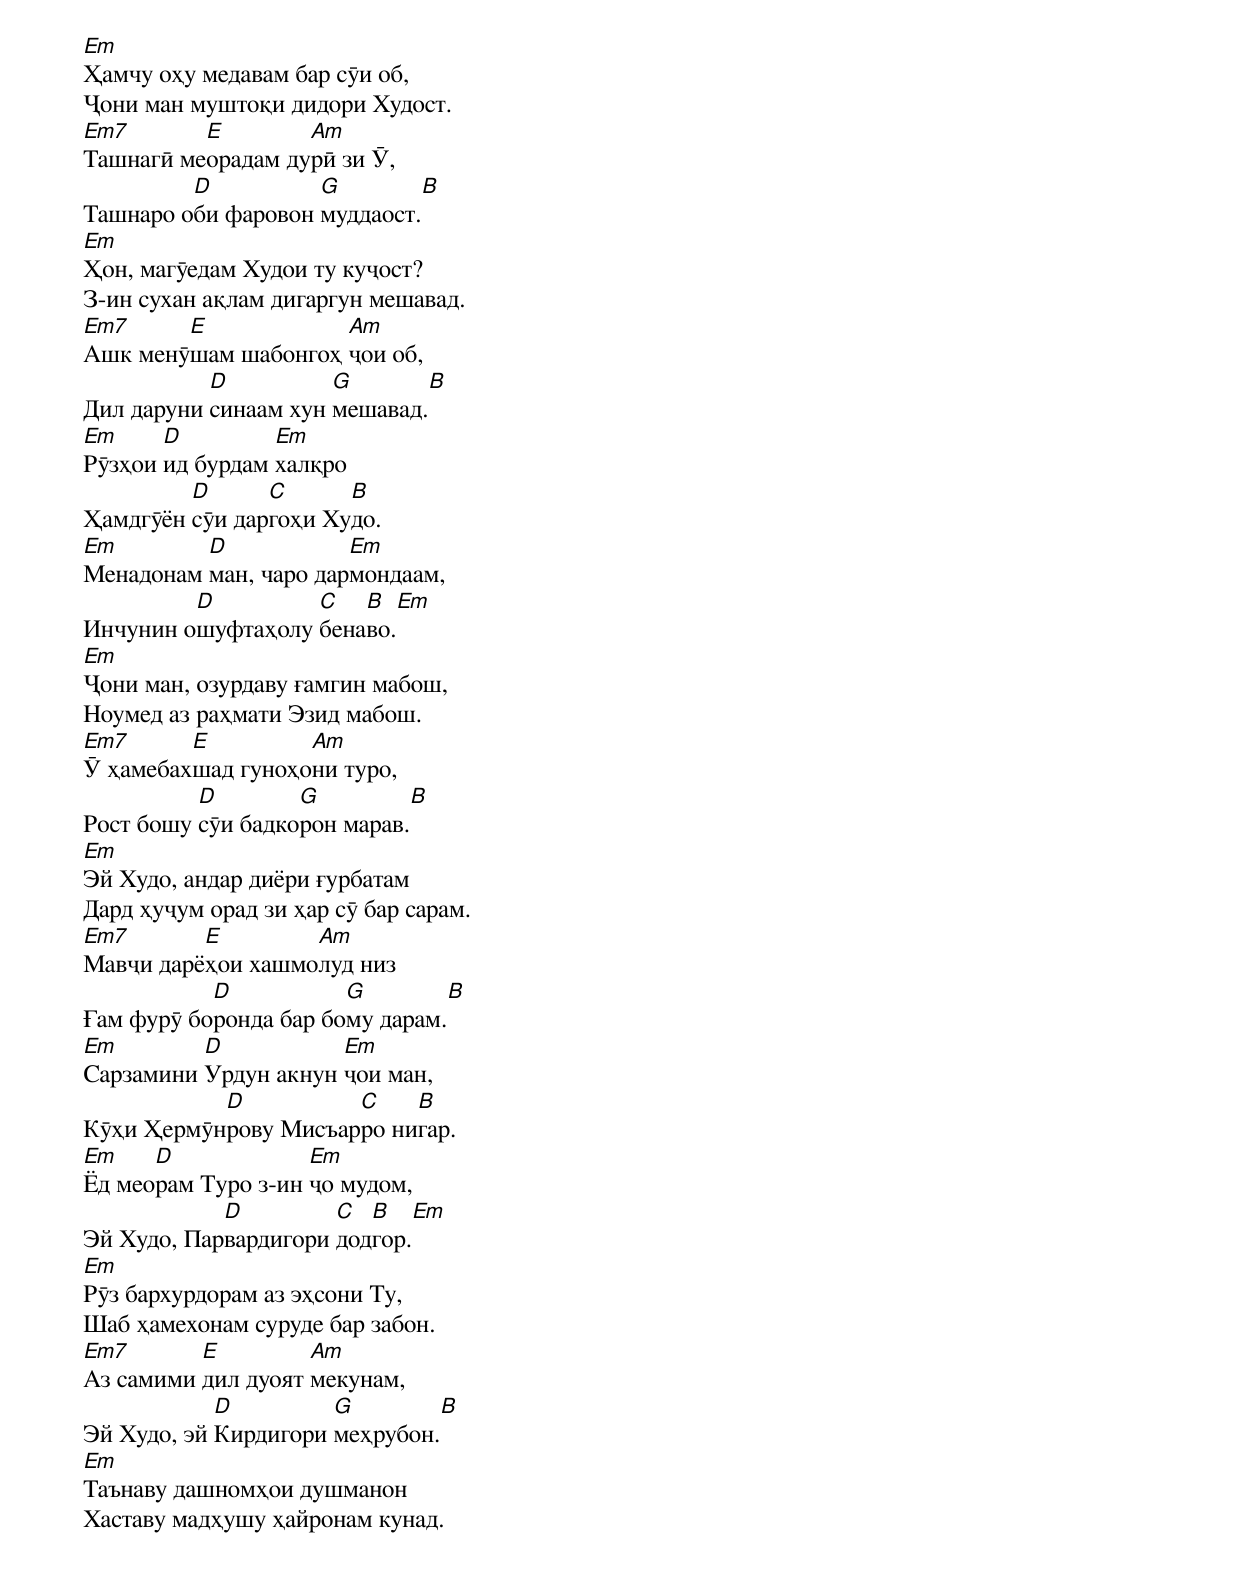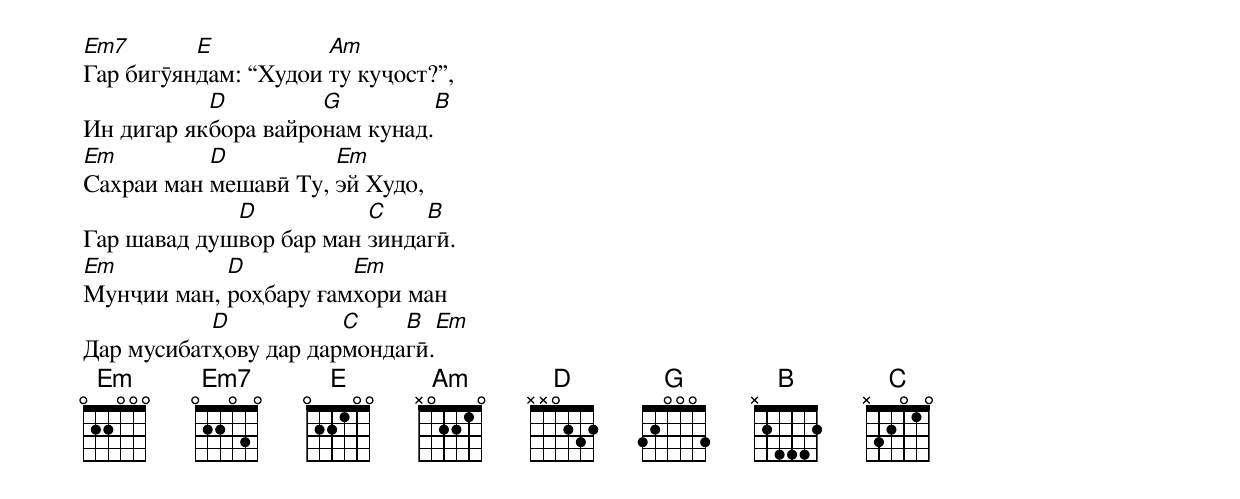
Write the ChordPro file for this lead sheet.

[Em]Ҳамчу оҳу медавам бар сӯи об,
Ҷони ман муштоқи дидори Худост.
[Em7]Ташнагӣ ме[E]орадам ду[Am]рӣ зи Ӯ,
Ташнаро о[D]би фаровон [G]муддаост.[B]
[Em]Ҳон, магӯедам Худои ту куҷост?
З-ин сухан ақлам дигаргун мешавад.
[Em7]Ашк менӯ[E]шам шабонгоҳ [Am]ҷои об,
Дил даруни [D]синаам хун [G]мешавад.[B]
[Em]Рӯзҳои [D]ид бурдам [Em]халқро
Ҳамдгӯён [D]сӯи дар[C]гоҳи Ху[B]до.
[Em]Менадонам [D]ман, чаро дар[Em]мондаам,
Инчунин о[D]шуфтаҳолу [C]бена[B]во.[Em]
[Em]Ҷони ман, озурдаву ғамгин мабош,
Ноумед аз раҳмати Эзид мабош.
[Em7]Ӯ ҳамебах[E]шад гуноҳо[Am]ни туро,
Рост бошу [D]сӯи бадко[G]рон марав.[B]
[Em]Эй Худо, андар диёри ғурбатам
Дард ҳуҷум орад зи ҳар сӯ бар сарам.
[Em7]Мавҷи дарё[E]ҳои хашмо[Am]луд низ
Ғам фурӯ бо[D]ронда бар бо[G]му дарам.[B]
[Em]Сарзамини [D]Урдун акнун [Em]ҷои ман,
Кӯҳи Ҳермӯн[D]рову Мисъар[C]ро ни[B]гар.
[Em]Ёд мео[D]рам Туро з-ин [Em]ҷо мудом,
Эй Худо, Пар[D]вардигори [C]дод[B]гор.[Em]
[Em]Рӯз бархурдорам аз эҳсони Ту,
Шаб ҳамехонам суруде бар забон.
[Em7]Аз самими [E]дил дуоят [Am]мекунам,
Эй Худо, эй [D]Кирдигори [G]меҳрубон.[B]
[Em]Таънаву дашномҳои душманон
Хаставу мадҳушу ҳайронам кунад.
[Em7]Гар бигӯян[E]дам: “Худои [Am]ту куҷост?”,
Ин дигар як[D]бора вайро[G]нам кунад.[B]
[Em]Сахраи ман [D]мешавӣ Ту, [Em]эй Худо,
Гар шавад душ[D]вор бар ман [C]зинда[B]гӣ.
[Em]Мунҷии ман, [D]роҳбару ғам[Em]хори ман
Дар мусибат[D]ҳову дар дар[C]монда[B]гӣ.[Em]
